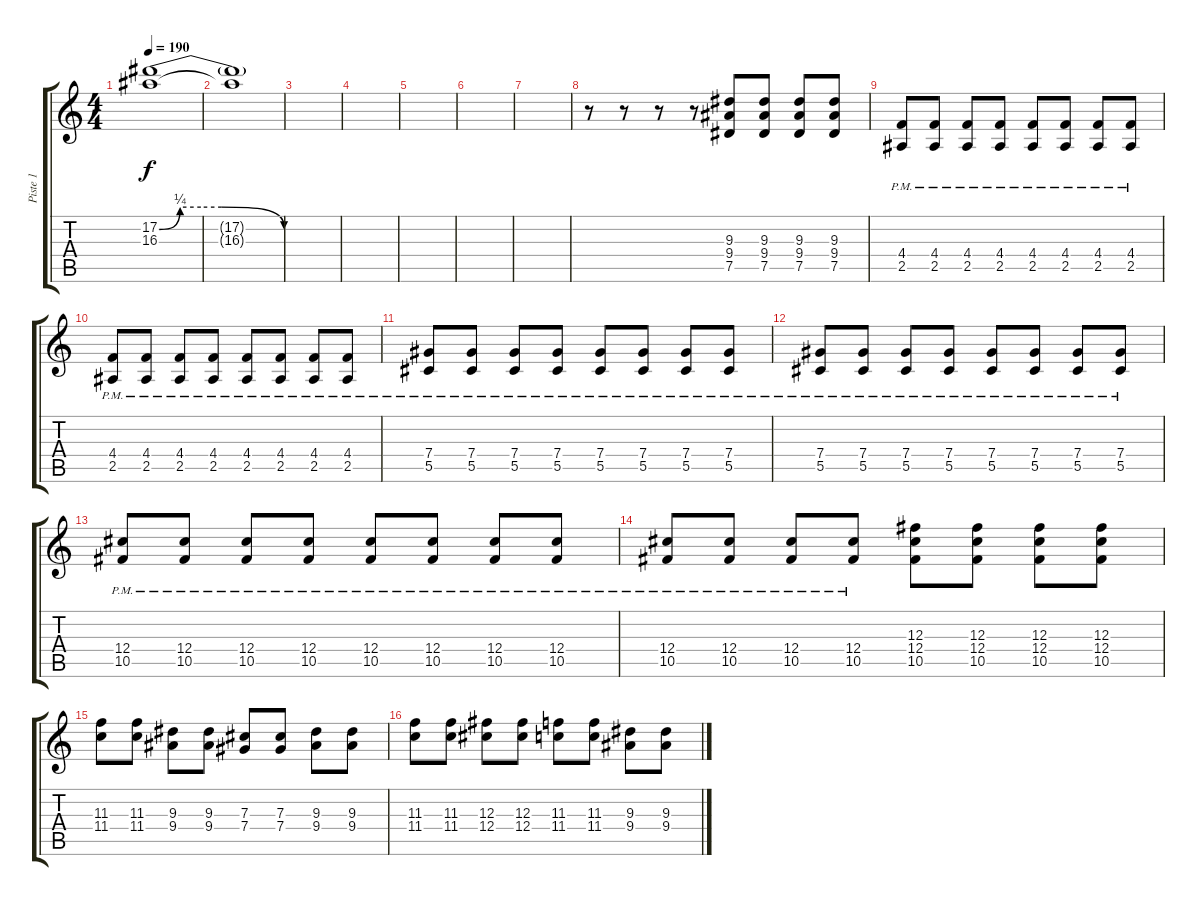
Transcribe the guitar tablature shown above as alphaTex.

\track ("Piste 1" "Piste 1") {instrument overdrivenguitar}
\staff {score tabs}
\tuning (Eb4 Bb3 Gb3 Db3 Ab2 Eb2) {hide}
\ts (4 4)
\tempo 190
\clef g2
\ks c
(17.2{be (custom 0 0 10 1 20 1 30 1 60 0)} 16.3{t}).1{dy f volume 5} |
(17.2{t} 16.3{t}).1 |
|
|
|
|
|
r.8 r.8 r.8 r.8 (9.3 9.4 7.5).8 (9.3 9.4 7.5).8 (9.3 9.4 7.5).8 (9.3 9.4 7.5).8 |
(4.4{pm} 2.5{pm}).8 (4.4{pm} 2.5{pm}).8 (4.4{pm} 2.5{pm}).8 (4.4{pm} 2.5{pm}).8 (4.4{pm} 2.5{pm}).8 (4.4{pm} 2.5{pm}).8 (4.4{pm} 2.5{pm}).8 (4.4{pm} 2.5{pm}).8 |
(4.4{pm} 2.5{pm}).8 (4.4{pm} 2.5{pm}).8 (4.4{pm} 2.5{pm}).8 (4.4{pm} 2.5{pm}).8 (4.4{pm} 2.5{pm}).8 (4.4{pm} 2.5{pm}).8 (4.4{pm} 2.5{pm}).8 (4.4{pm} 2.5{pm}).8 |
(7.4{pm} 5.5{pm}).8 (7.4{pm} 5.5{pm}).8 (7.4{pm} 5.5{pm}).8 (7.4{pm} 5.5{pm}).8 (7.4{pm} 5.5{pm}).8 (7.4{pm} 5.5{pm}).8 (7.4{pm} 5.5{pm}).8 (7.4{pm} 5.5{pm}).8 |
(7.4{pm} 5.5{pm}).8 (7.4{pm} 5.5{pm}).8 (7.4{pm} 5.5{pm}).8 (7.4{pm} 5.5{pm}).8 (7.4{pm} 5.5{pm}).8 (7.4{pm} 5.5{pm}).8 (7.4{pm} 5.5{pm}).8 (7.4{pm} 5.5{pm}).8 |
(12.4{pm} 10.5{pm}).8 (12.4{pm} 10.5{pm}).8 (12.4{pm} 10.5{pm}).8 (12.4{pm} 10.5{pm}).8 (12.4{pm} 10.5{pm}).8 (12.4{pm} 10.5{pm}).8 (12.4{pm} 10.5{pm}).8 (12.4{pm} 10.5{pm}).8 |
(12.4{pm} 10.5{pm}).8 (12.4{pm} 10.5{pm}).8 (12.4{pm} 10.5{pm}).8 (12.4{pm} 10.5{pm}).8 (12.3 12.4 10.5).8 (12.3 12.4 10.5).8 (12.3 12.4 10.5).8 (12.3 12.4 10.5).8 |
(11.3 11.4).8 (11.3 11.4).8 (9.3 9.4).8 (9.3 9.4).8 (7.3 7.4).8 (7.3 7.4).8 (9.3 9.4).8 (9.3 9.4).8 |
(11.3 11.4).8 (11.3 11.4).8 (12.3 12.4).8 (12.3 12.4).8 (11.3 11.4).8 (11.3 11.4).8 (9.3 9.4).8 (9.3 9.4).8
